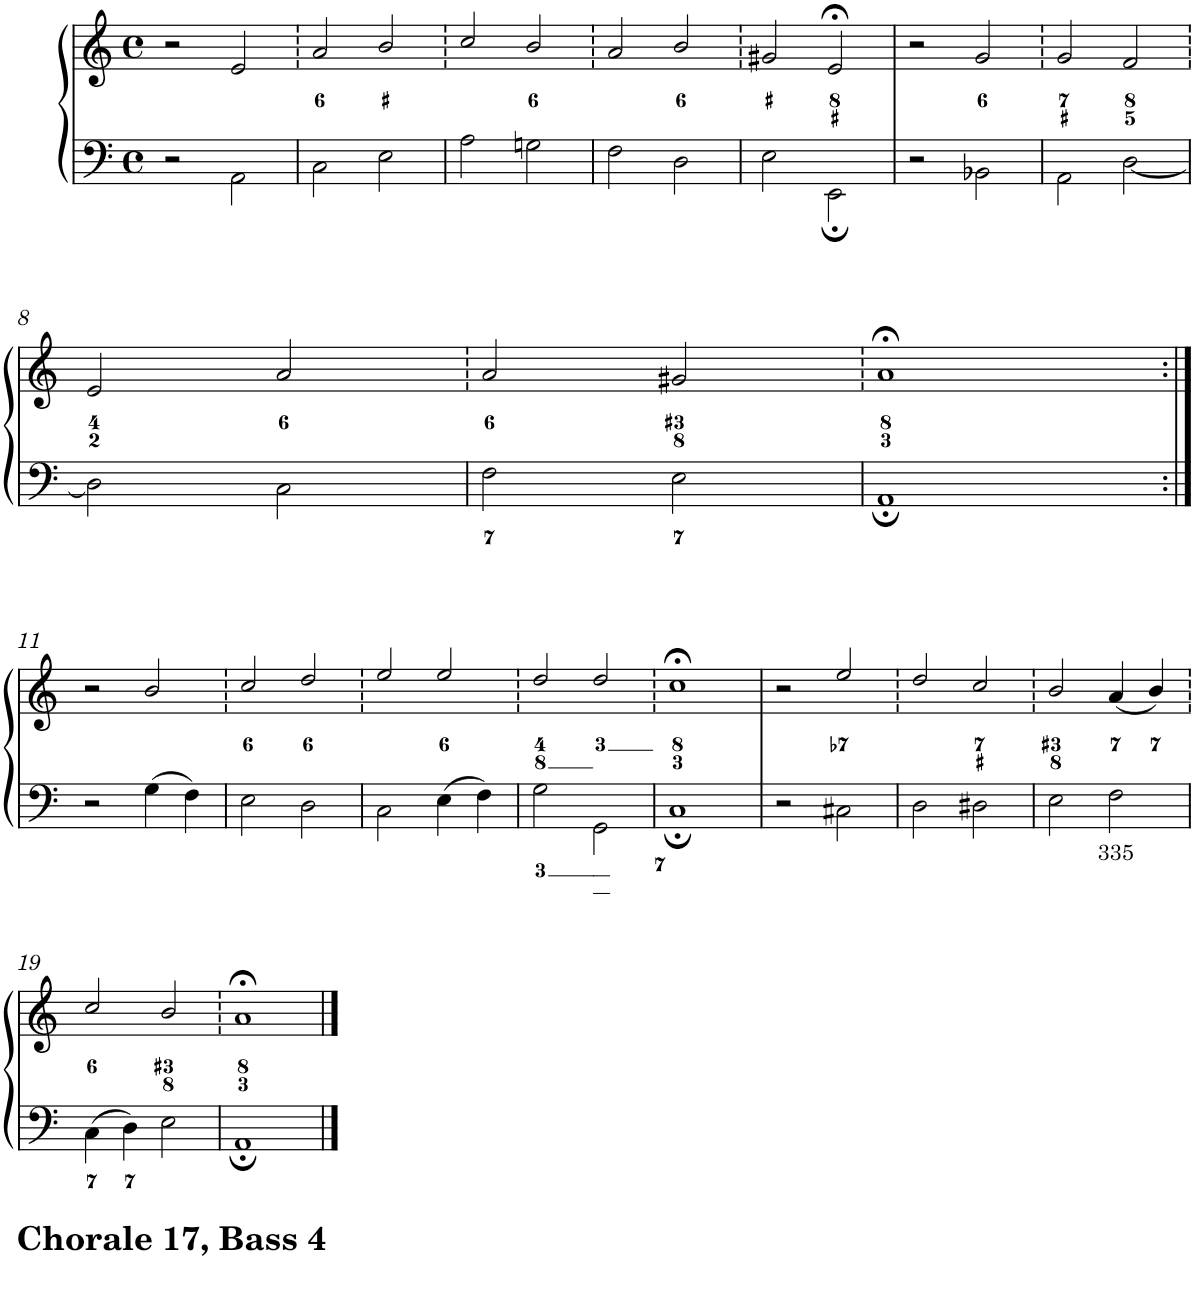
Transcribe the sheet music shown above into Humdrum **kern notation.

**kern	**text	**kern
*part1	*part1	*part1
*staff2	*staff2	*staff1
*I"Piano	*	*
*I'Pno.	*	*
*clefF4	*	*clefG2
*k[]	*	*k[]
*M4/4	*	*M4/4
*met(c)	*	*met(c)
=1	=1	=1
2r	.	2r
2AA\	.	2e/
=2	=2	=2
2C\	.	2a/
2E\	.	2b/
=3	=3	=3
2A\	.	2cc/
2Gn\	.	2b/
=4	=4	=4
2F\	.	2a/
2D\	.	2b/
=5	=5	=5
2E\	.	2g#X/
2EE;\	.	2e;</
=6	=6	=6
2r	.	2r
2BB-X\	.	2g/
=7	=7	=7
2AA\	.	2g/
[<2D\	.	2f/
!!LO:LB:g=z
=8	=8	=8
2D\]	.	2e/
2C\	.	2a/
=9	=9	=9
2F\	.	2a/
2E\	.	2g#X/
=10	=10	=10
1AA;	.	1a;<
!!LO:LB:g=z
=11:|!	=11:|!	=11:|!
2r	.	2r
4G\	.	2b/
4F\	.	.
=12	=12	=12
2E\	.	2cc/
2D\	.	2dd/
=13	=13	=13
2C\	.	2ee/
4E\	.	2ee/
4F\	.	.
=14	=14	=14
2G\	.	2dd/
2GG\	.	2dd/
=15	=15	=15
1C;	.	1cc;<
=16	=16	=16
2r	.	2r
2C#X\	.	2ee/
=17	=17	=17
2D\	.	2dd/
2D#X\	.	2cc/
=18	=18	=18
2E\	.	2b/
!	!LO:LY:b	!
2F\	335	(4a/
.	.	4b/)
!!LO:LB:g=z
=19	=19	=19
4C\	.	2cc/
4D\	.	.
2E\	.	2b/
=20	=20	=20
1AA;	.	1a;<
==	==	==
*-	*-	*-
